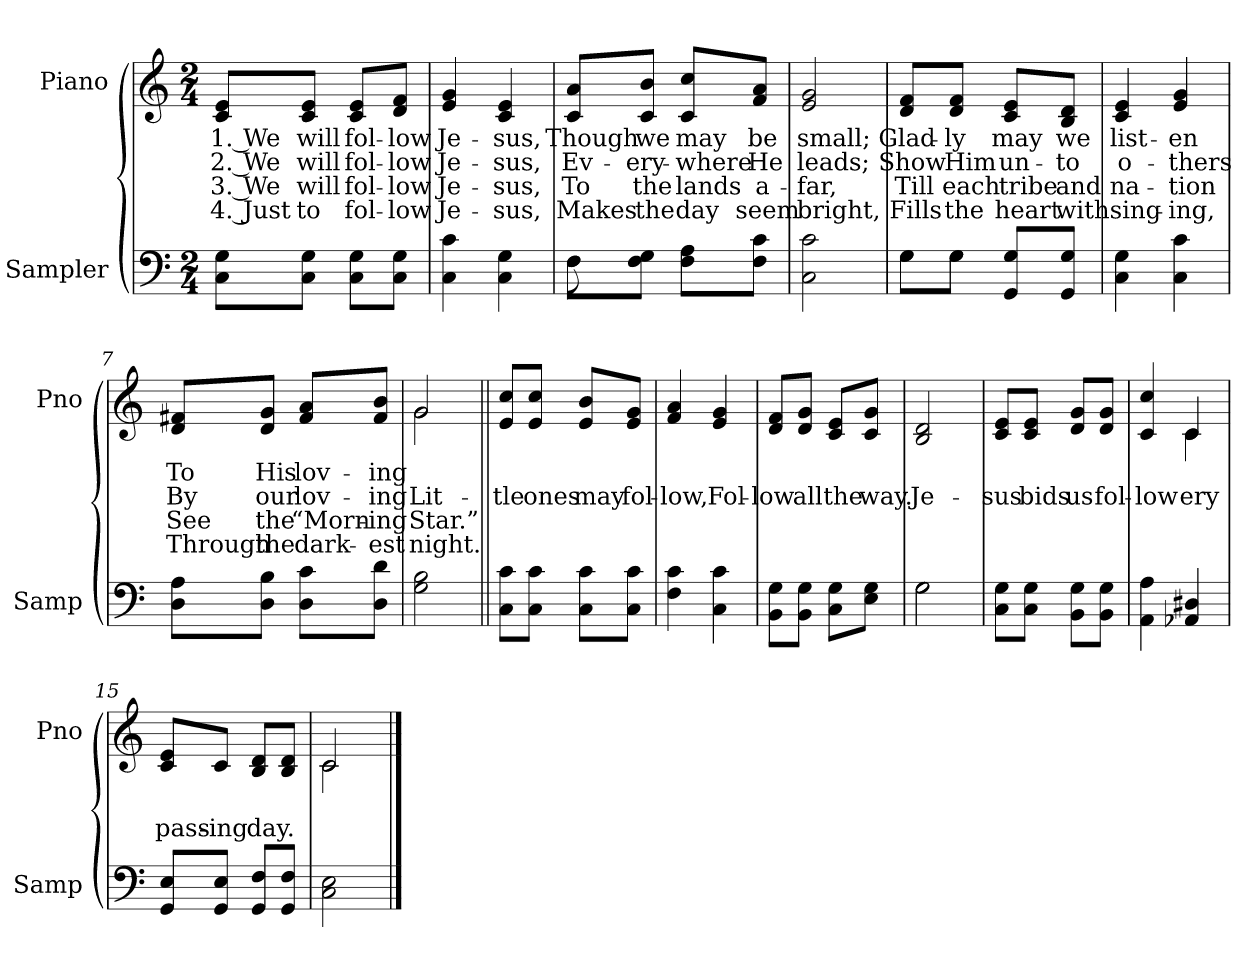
**kern	**kern	**text	**text	**text	**text
*part2	*part1	*part1	*part1	*part1	*part1
*staff2	*staff1	*staff1	*staff1	*staff1	*staff1
*I"Sampler	*I"Piano	*	*	*	*
*I'Samp	*I'Pno	*	*	*	*
*clefF4	*clefG2	*	*	*	*
*M2/4	*M2/4	*	*	*	*
=1	=1	=1	=1	=1	=1
8C\ 8G\L	8c/ 8e/L	1. We	2. We	3. We	4. Just
8C\ 8G\J	8c/ 8e/J	will	will	will	to
8C\ 8G\L	8c/ 8e/L	fol-	fol-	fol-	fol-
8C\ 8G\J	8d/ 8f/J	-low	-low	-low	-low
=2	=2	=2	=2	=2	=2
4C 4c	4e 4g	Je-	Je-	Je-	Je-
4C 4G	4c 4e	-sus,	-sus,	-sus,	-sus,
=3	=3	=3	=3	=3	=3
*^	*	*	*	*	*
8F\L	8F	8c/ 8a/L	Though	Ev-	To	Makes
8F\ 8G\J	4.ryy	8c/ 8b/J	we	-ery-	the	the
8F\ 8A\L	.	8c/ 8cc/L	may	-where	lands	day
8F\ 8c\J	.	8f/ 8a/J	be	He	a-	seem
*v	*v	*	*	*	*	*
=4	=4	=4	=4	=4	=4
2C 2c	2e 2g	small;	leads;	-far,	bright,
=5	=5	=5	=5	=5	=5
*^	*	*	*	*	*
8G\L	8G\L	8d/ 8f/L	Glad-	Show	Till	Fills
8G\J	8G\J	8d/ 8f/J	-ly	Him	each	the
8GG/ 8G/L	4ryy	8c/ 8e/L	may	un-	tribe	heart
8GG/ 8G/J	.	8B/ 8d/J	we	-to	and	with
*v	*v	*	*	*	*	*
=6	=6	=6	=6	=6	=6
4C 4G	4c 4e	list-	o-	na-	sing-
4C 4c	4e 4g	-en	-thers	-tion	-ing,
=7	=7	=7	=7	=7	=7
8D\ 8A\L	8d/ 8f#X/L	To	By	See	Through
8D\ 8B\J	8d/ 8g/J	His	our	the	the
8D\ 8c\L	8f#/ 8a/L	lov-	lov-	“Morn-	dark-
8D\ 8d\J	8f#/ 8b/J	-ing	-ing	-ing	-est
=8	=8	=8	=8	=8	=8
*	*^	*	*	*	*
2G 2B	2g/	2g	.	Lit-	Star.”	night.
=9||	=9||	=9||	=9||	=9||	=9||	=9||
!	!LO:TX:t=Refrain	!	!	!	!	!
*	*v	*v	*	*	*	*
8C\ 8c\L	8e/ 8cc/L	.	-tle	.	.
8C\ 8c\J	8e/ 8cc/J	.	ones	.	.
8C\ 8c\L	8e/ 8b/L	.	may	.	.
8C\ 8c\J	8e/ 8g/J	.	fol-	.	.
=10	=10	=10	=10	=10	=10
4F 4c	4f 4a	.	-low,	.	.
4C 4c	4e 4g	.	Fol-	.	.
=11	=11	=11	=11	=11	=11
8BB\ 8G\L	8d/ 8f/L	.	-low	.	.
8BB\ 8G\J	8d/ 8g/J	.	all	.	.
8C\ 8G\L	8c/ 8e/L	.	the	.	.
8E\ 8G\J	8c/ 8g/J	.	way.	.	.
=12	=12	=12	=12	=12	=12
*^	*	*	*	*	*
2G\	2G	2B 2d	.	Je-	.	.
*v	*v	*	*	*	*	*
=13	=13	=13	=13	=13	=13
8C\ 8G\L	8c/ 8e/L	.	-sus	.	.
8C\ 8G\J	8c/ 8e/J	.	bids	.	.
8BB\ 8G\L	8d/ 8g/L	.	us	.	.
8BB\ 8G\J	8d/ 8g/J	.	fol-	.	.
=14	=14	=14	=14	=14	=14
*	*^	*	*	*	*
4AA 4A	4c 4cc	4ryy	.	-low	.	.
4AA-X 4D#X	4c/	4c	.	-ery	.	.
*	*v	*v	*	*	*	*
=15	=15	=15	=15	=15	=15
8GG/ 8E/L	8c/ 8e/L	.	pass-	.	.
8GG/ 8E/J	8c/J	.	-ing	.	.
8GG/ 8F/L	8B/ 8d/L	.	day.	.	.
8GG/ 8F/J	8B/ 8d/J	.	.	.	.
=16	=16	=16	=16	=16	=16
*	*^	*	*	*	*
2C 2E	2c/	2c	.	.	.	.
*	*v	*v	*	*	*	*
==	==	==	==	==	==
*-	*-	*-	*-	*-	*-
